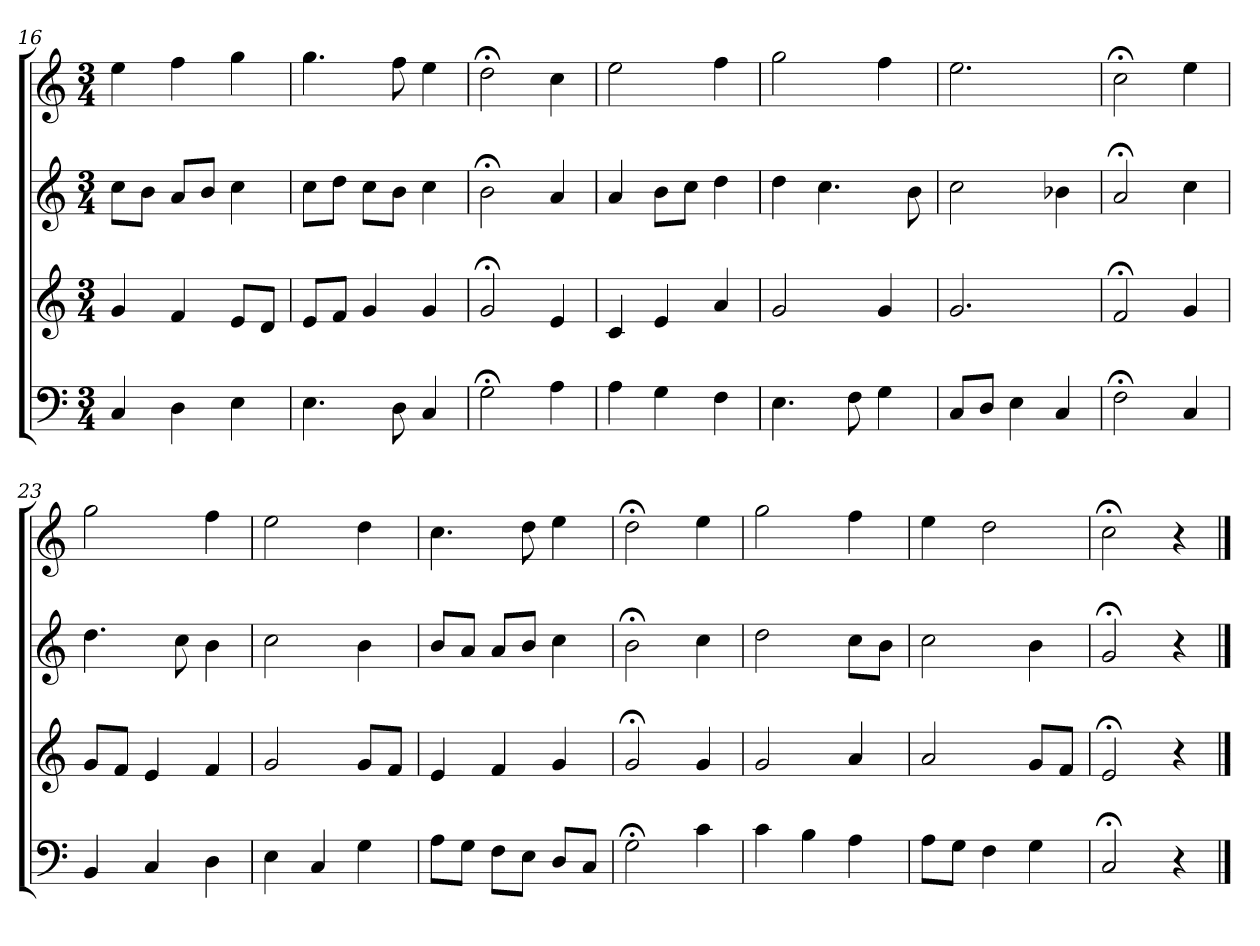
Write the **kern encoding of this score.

**kern	**kern	**kern	**kern
*part4	*part3	*part2	*part1
*staff4	*staff3	*staff2	*staff1
*clefF4	*clefG2	*clefG2	*clefG2
*k[]	*k[]	*k[]	*k[]
*C:	*C:	*C:	*C:
*M3/4	*M3/4	*M3/4	*M3/4
=16	=16	=16	=16
4C	4g	8cc\L	4ee
.	.	8b\J	.
4D	4f	8a/L	4ff
.	.	8b/J	.
4E	8e/L	4cc	4gg
.	8d/J	.	.
=17	=17	=17	=17
4.E	8e/L	8cc\L	4.gg
.	8f/J	8dd\J	.
.	4g	8cc\L	.
8D	.	8b\J	8ff
4C	4g	4cc	4ee
=18	=18	=18	=18
2G;<	2g;<	2b;<	2dd;<
4A	4e	4a	4cc
=19	=19	=19	=19
4A	4c	4a	2ee
4G	4e	8b\L	.
.	.	8cc\J	.
4F	4a	4dd	4ff
=20	=20	=20	=20
4.E	2g	4dd	2gg
.	.	4.cc	.
8F	.	.	.
4G	4g	.	4ff
.	.	8b	.
=21	=21	=21	=21
8C/L	2.g	2cc	2.ee
8D/J	.	.	.
4E	.	.	.
4C	.	4b-X	.
=22	=22	=22	=22
2F;<	2f;<	2a;<	2cc;<
4C	4g	4cc	4ee
=23	=23	=23	=23
4BB	8g/L	4.dd	2gg
.	8f/J	.	.
4C	4e	.	.
.	.	8cc	.
4D	4f	4b	4ff
=24	=24	=24	=24
4E	2g	2cc	2ee
4C	.	.	.
4G	8g/L	4b	4dd
.	8f/J	.	.
=25	=25	=25	=25
8A\L	4e	8b/L	4.cc
8G\J	.	8a/J	.
8F\L	4f	8a/L	.
8E\J	.	8b/J	8dd
8D/L	4g	4cc	4ee
8C/J	.	.	.
=26	=26	=26	=26
2G;<	2g;<	2b;<	2dd;<
4c	4g	4cc	4ee
=27	=27	=27	=27
4c	2g	2dd	2gg
4B	.	.	.
4A	4a	8cc\L	4ff
.	.	8b\J	.
=28	=28	=28	=28
8A\L	2a	2cc	4ee
8G\J	.	.	.
4F	.	.	2dd
4G	8g/L	4b	.
.	8f/J	.	.
=29	=29	=29	=29
2C;<	2e;<	2g;<	2cc;<
4r	4r	4r	4r
==	==	==	==
*-	*-	*-	*-
